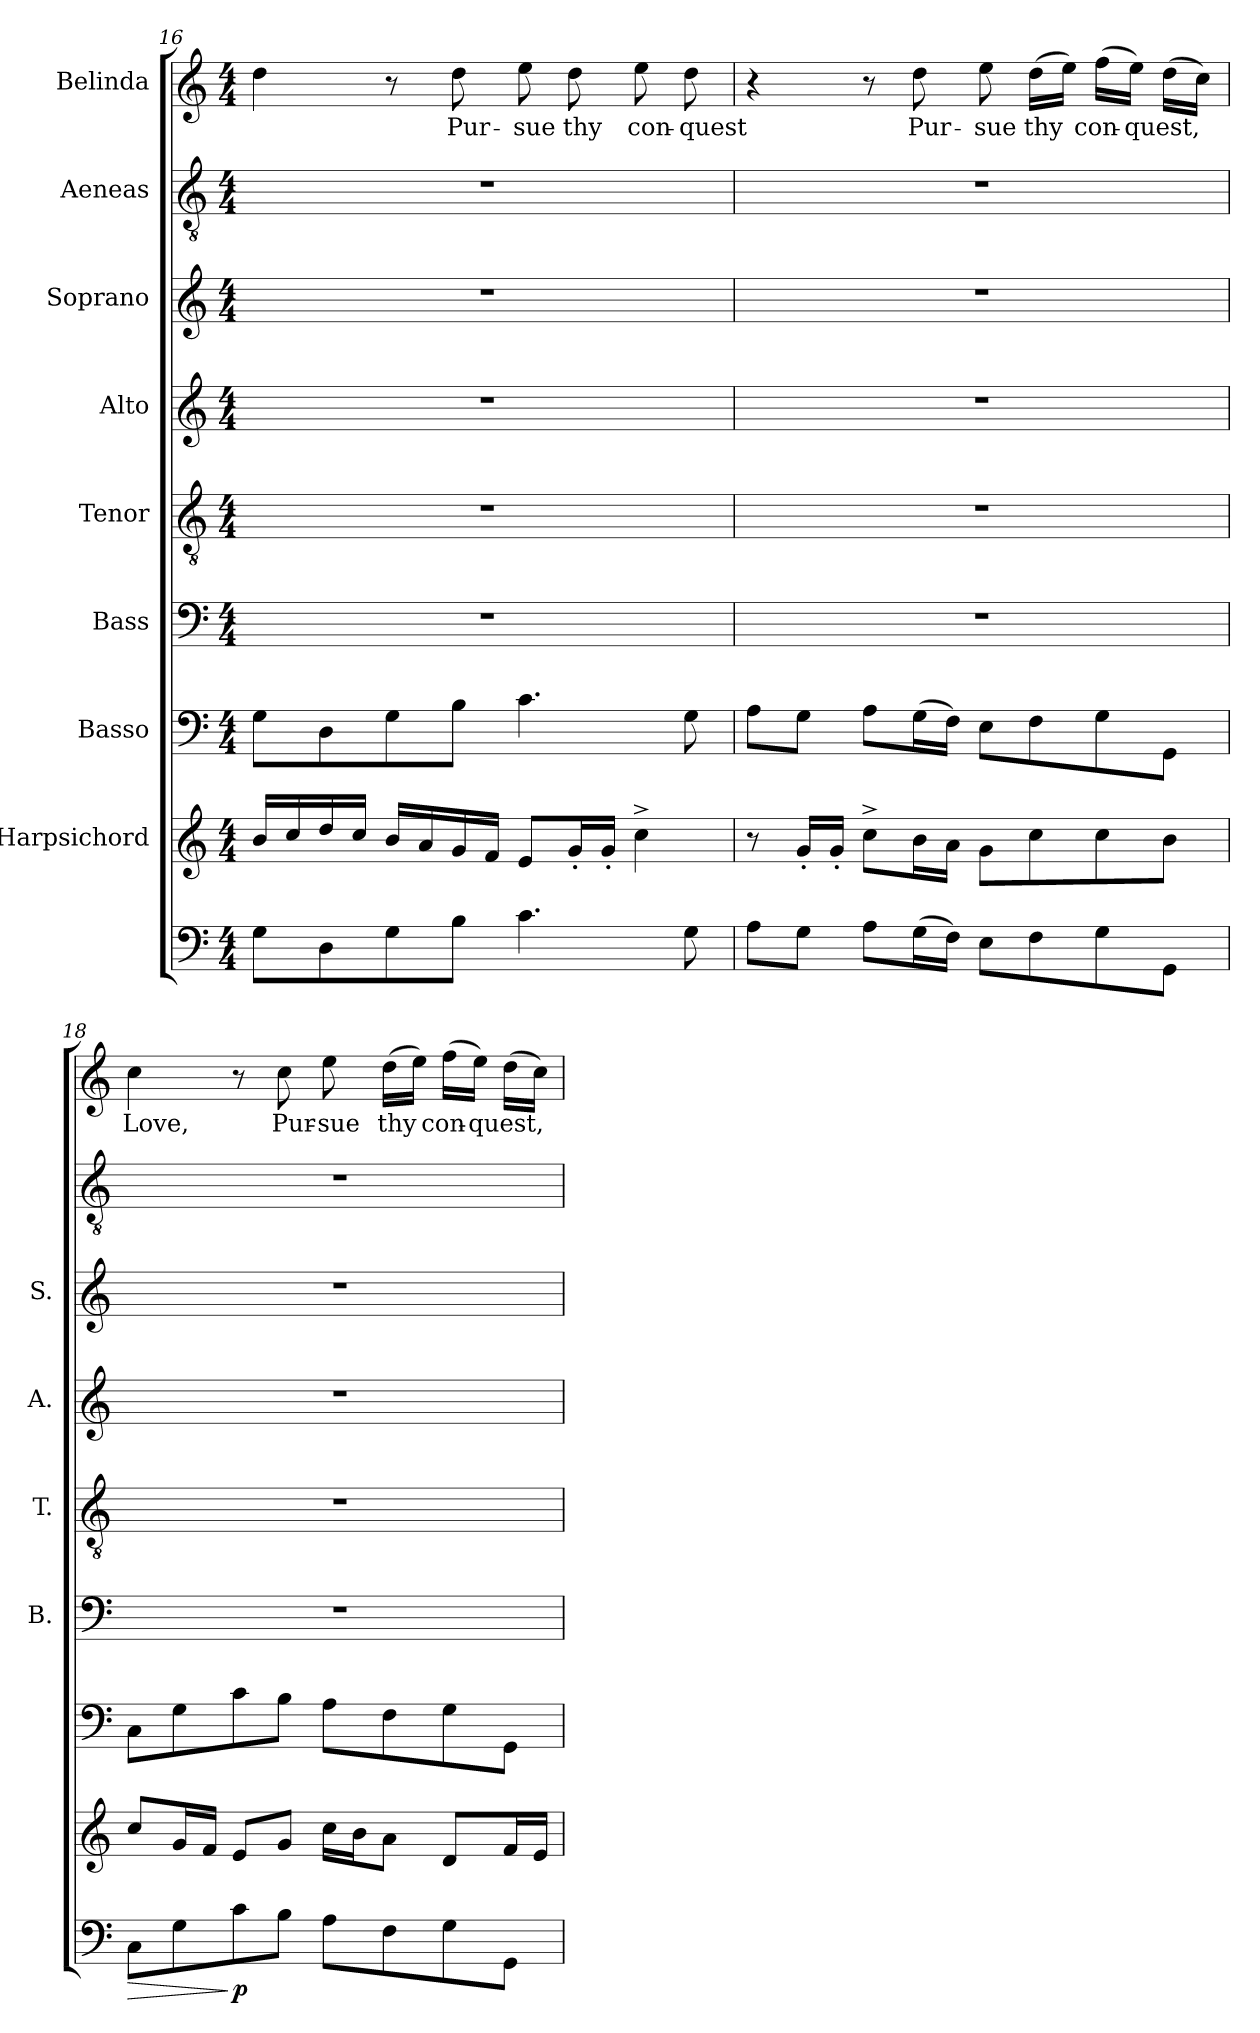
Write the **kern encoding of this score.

**kern	**dynam	**kern	**kern	**kern	**kern	**kern	**kern	**kern	**kern	**text
*part9	*part9	*part8	*part7	*part6	*part5	*part4	*part3	*part2	*part1	*part1
*staff9	*staff9	*staff8	*staff7	*staff6	*staff5	*staff4	*staff3	*staff2	*staff1	*staff1
*	*	*I"Harpsichord	*I"Basso	*I"Bass	*I"Tenor	*I"Alto	*I"Soprano	*I"Aeneas	*I"Belinda	*
*	*	*	*	*I'B.	*I'T.	*I'A.	*I'S.	*	*	*
*clefF4	*	*clefG2	*clefF4	*clefF4	*clefGv2	*clefG2	*clefG2	*clefGv2	*clefG2	*
*	*	*	*	*	*ITrd7c12	*	*	*ITrd-7c-12	*	*
*k[]	*	*k[]	*k[]	*k[]	*k[]	*k[]	*k[]	*k[]	*k[]	*
*C:	*	*C:	*C:	*C:	*C:	*C:	*C:	*C:	*C:	*
*M4/4	*	*M4/4	*M4/4	*M4/4	*M4/4	*M4/4	*M4/4	*M4/4	*M4/4	*
=16	=16	=16	=16	=16	=16	=16	=16	=16	=16	=16
8Gi\L	.	16bi/LL	8Gi\L	1r	1r	1r	1r	1r	4ddi\	.
.	.	16cci/	.	.	.	.	.	.	.	.
8Di\	.	16ddi/	8Di\	.	.	.	.	.	.	.
.	.	16cci/JJ	.	.	.	.	.	.	.	.
8Gi\	.	16bi/LL	8Gi\	.	.	.	.	.	8r	.
.	.	16ai/	.	.	.	.	.	.	.	.
!	!	!	!	!	!	!	!	!	!	!LO:LY:b:color=#000000
8Bi\J	.	16gi/	8Bi\J	.	.	.	.	.	8ddi\	Pur-
.	.	16fi/JJ	.	.	.	.	.	.	.	.
!	!	!	!	!	!	!	!	!	!	!LO:LY:b:color=#000000
4.ci\	.	8ei/L	4.ci\	.	.	.	.	.	8eei\	-sue
!	!	!	!	!	!	!	!	!	!	!LO:LY:b:color=#000000
.	.	16g'i/L	.	.	.	.	.	.	8ddi\	thy
.	.	16g'i/JJ	.	.	.	.	.	.	.	.
!	!	!	!	!	!	!	!	!	!	!LO:LY:b:color=#000000
.	.	4cc^i\	.	.	.	.	.	.	8eei\	con-
!	!	!	!	!	!	!	!	!	!	!LO:LY:b:color=#000000
8Gi\	.	.	8Gi\	.	.	.	.	.	8ddi\	-quest
!!LO:LB:g=z
=17	=17	=17	=17	=17	=17	=17	=17	=17	=17	=17
8Ai\L	.	8r	8Ai\L	1r	1r	1r	1r	1r	4r	.
8Gi\J	.	16g'i/LL	8Gi\J	.	.	.	.	.	.	.
.	.	16g'i/JJ	.	.	.	.	.	.	.	.
8Ai\L	.	8cc^i\L	8Ai\L	.	.	.	.	.	8r	.
!	!	!	!	!	!	!	!	!	!	!LO:LY:b:color=#000000
(16Gi\L	.	16bi\L	(16Gi\L	.	.	.	.	.	8ddi\	Pur-
16Fi\JJ)	.	16ai\JJ	16Fi\JJ)	.	.	.	.	.	.	.
!	!	!	!	!	!	!	!	!	!	!LO:LY:b:color=#000000
8Ei\L	.	8gi\L	8Ei\L	.	.	.	.	.	8eei\	-sue
!	!	!	!	!	!	!	!	!	!	!LO:LY:b:color=#000000
8Fi\	.	8cci\	8Fi\	.	.	.	.	.	(16ddi\LL	thy
.	.	.	.	.	.	.	.	.	16eei\JJ)	.
!	!	!	!	!	!	!	!	!	!	!LO:LY:b:color=#000000
8Gi\	.	8cci\	8Gi\	.	.	.	.	.	(16ffi\LL	con-
!	!	!	!	!	!	!	!	!	!	!LO:LY:b:color=#000000
.	.	.	.	.	.	.	.	.	16eei\JJ)	-quest,
8GGi\J	.	8bi\J	8GGi\J	.	.	.	.	.	(16ddi\LL	.
.	.	.	.	.	.	.	.	.	16cci\JJ)	.
=18	=18	=18	=18	=18	=18	=18	=18	=18	=18	=18
!	!LO:HP:b	!	!	!	!	!	!	!	!	!
!	!	!	!	!	!	!	!	!	!	!LO:LY:b:color=#000000
8Ci\L	>	8cci/L	8Ci\L	1r	1r	1r	1r	1r	4cci\	Love,
8Gi\	.	16gi/L	8Gi\	.	.	.	.	.	.	.
.	.	16fi/JJ	.	.	.	.	.	.	.	.
8ci\	] p	8ei/L	8ci\	.	.	.	.	.	8r	.
!	!	!	!	!	!	!	!	!	!	!LO:LY:b:color=#000000
8Bi\J	.	8gi/J	8Bi\J	.	.	.	.	.	8cci\	Pur-
!	!	!	!	!	!	!	!	!	!	!LO:LY:b:color=#000000
8Ai\L	.	16cci\LL	8Ai\L	.	.	.	.	.	8eei\	-sue
.	.	16bi\J	.	.	.	.	.	.	.	.
!	!	!	!	!	!	!	!	!	!	!LO:LY:b:color=#000000
8Fi\	.	8ai\J	8Fi\	.	.	.	.	.	(16ddi\LL	thy
.	.	.	.	.	.	.	.	.	16eei\JJ)	.
!	!	!	!	!	!	!	!	!	!	!LO:LY:b:color=#000000
8Gi\	.	8di/L	8Gi\	.	.	.	.	.	(16ffi\LL	con-
!	!	!	!	!	!	!	!	!	!	!LO:LY:b:color=#000000
.	.	.	.	.	.	.	.	.	16eei\JJ)	-quest,
8GGi\J	.	16fi/L	8GGi\J	.	.	.	.	.	(16ddi\LL	.
.	.	16ei/JJ	.	.	.	.	.	.	16cci\JJ)	.
=	=	=	=	=	=	=	=	=	=	=
*-	*-	*-	*-	*-	*-	*-	*-	*-	*-	*-
